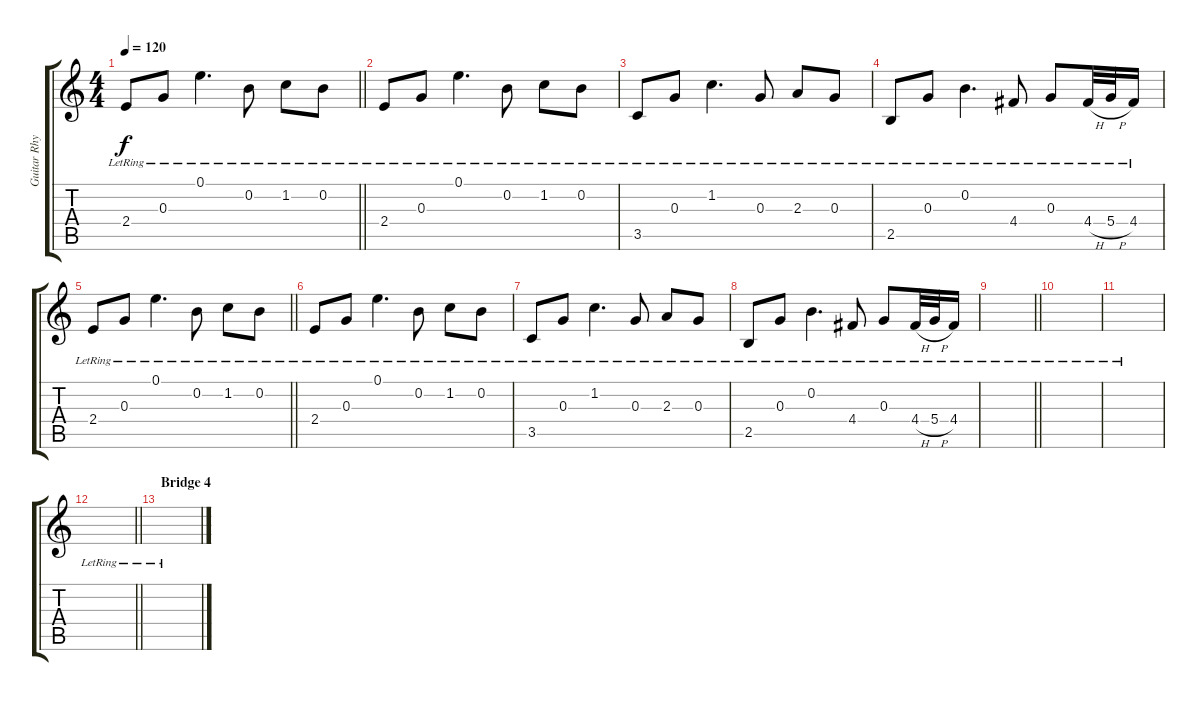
\track ("Guitar Rhythm" "Guitar Rhy") {instrument electricguitarclean}
\staff {score tabs}
\tuning (E4 B3 G3 D3 A2 E2) {hide}
\ts (4 4)
\tempo 120
\clef g2
\barLineRight lightlight
\ks c
2.4{lr}.8{dy f} 0.3{lr}.8 0.1{lr}.4{d} 0.2{lr}.8 1.2{lr}.8 0.2{lr}.8 |
2.4{lr}.8 0.3{lr}.8 0.1{lr}.4{d} 0.2{lr}.8 1.2{lr}.8 0.2{lr}.8 |
3.5{lr}.8 0.3{lr}.8 1.2{lr}.4{d} 0.3{lr}.8 2.3{lr}.8 0.3{lr}.8 |
2.5{lr}.8 0.3{lr}.8 0.2{lr}.4{d} 4.4{lr}.8 0.3{lr}.8 4.4{h lr}.32 5.4{h lr}.32 4.4{lr}.16 |
\barLineRight lightlight
2.4{lr}.8 0.3{lr}.8 0.1{lr}.4{d} 0.2{lr}.8 1.2{lr}.8 0.2{lr}.8 |
2.4{lr}.8 0.3{lr}.8 0.1{lr}.4{d} 0.2{lr}.8 1.2{lr}.8 0.2{lr}.8 |
3.5{lr}.8 0.3{lr}.8 1.2{lr}.4{d} 0.3{lr}.8 2.3{lr}.8 0.3{lr}.8 |
2.5{lr}.8 0.3{lr}.8 0.2{lr}.4{d} 4.4{lr}.8 0.3{lr}.8 4.4{h lr}.32 5.4{h lr}.32 4.4{lr}.16 |
\barLineRight lightlight
|
|
|
\barLineRight lightlight
|
\section ("" "Bridge 4")
